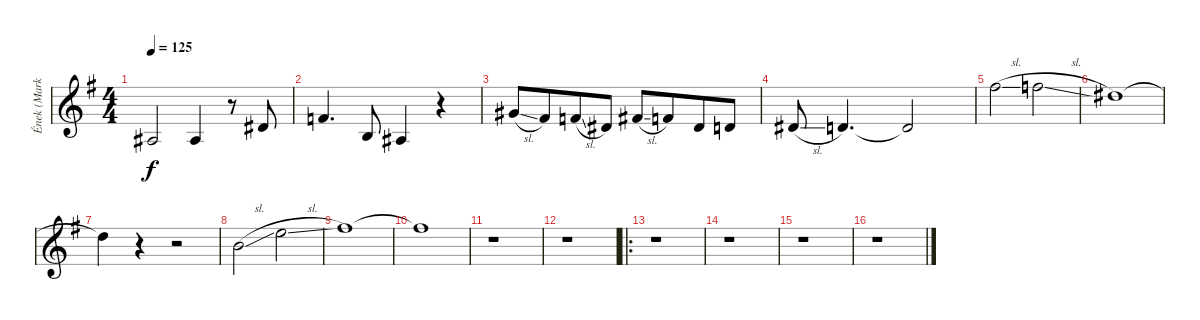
\track ("Ének (Mark Boals)" "Ének (Mark") {instrument tenorsax}
\staff {score}
\tuning (E4 B3 G3 D3 A2 E2) {hide}
\ts (4 4)
\tempo 125
\clef g2
\ks g
3.3.2{dy f} 3.3.4 r.8 4.2.8 |
1.1.4{d} 0.2.8 3.3.4 r.4 |
4.1{sl}.8 2.1.8{beam merge} 6.2{sl}.8 4.2.8 2.1{sl}.8 1.1.8{beam merge} 4.2.8 3.2.8 |
4.2{sl}.8 3.2.4{d} 3.2{t}.2 |
14.1{sl}.2 13.1{sl}.2 |
11.1.1 |
11.1{t}.4 r.4 r.2 |
7.1{sl}.2 12.1{sl}.2 |
14.1.1 |
14.1{t}.1 |
r.1 |
r.1 |
\ro
r.1 |
r.1 |
r.1 |
r.1
